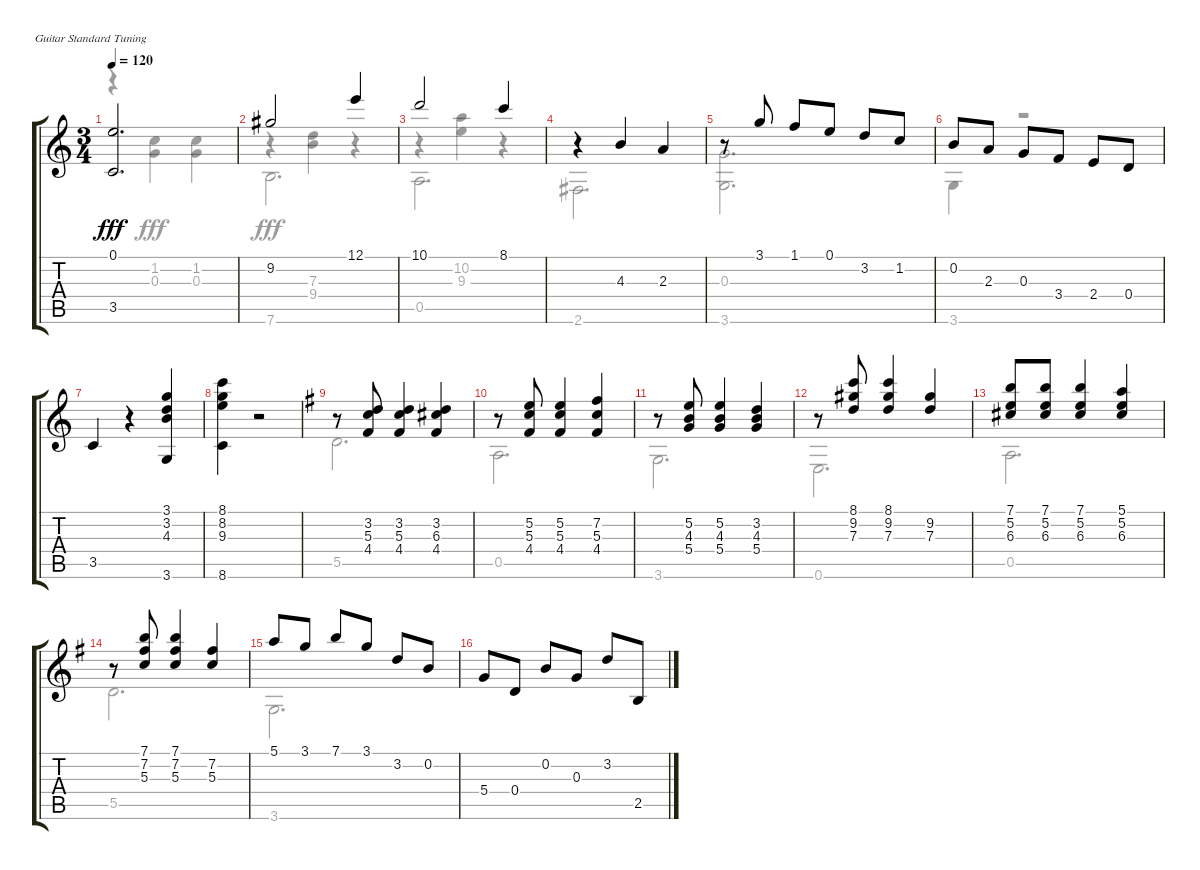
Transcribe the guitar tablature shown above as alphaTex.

\bracketExtendMode groupsimilarinstruments
\firstSystemTrackNameOrientation horizontal
\otherSystemsTrackNameOrientation horizontal
\track "" {instrument acousticguitarnylon}
\staff {score tabs}
\tuning (E4 B3 G3 D3 A2 E2)
\voice
\ts (3 4)
\tempo 120
\clef g2
\ks aminor
(0.1 3.5).2{d dy fff} |
9.2.2 12.1.4 |
10.1.2 8.1.4 |
r.4 4.3.4 2.3.4 |
r.8 3.1.8 1.1.8 0.1.8 3.2.8 1.2.8 |
0.2.8 2.3.8 0.3.8 3.4.8 2.4.8 0.4.8 |
3.5.4 r.4 (3.1 3.2 4.3 3.6).4 |
(8.1 8.2 9.3 8.6).4 r.2 |
\ks eminor
r.8 (3.2 5.3 4.4).8 (3.2 5.3 4.4).4 (3.2 6.3 4.4).4 |
r.8 (5.2 5.3 4.4).8 (5.2 5.3 4.4).4 (7.2 5.3 4.4).4 |
r.8 (5.2 4.3 5.4).8 (5.2 4.3 5.4).4 (3.2 4.3 5.4).4 |
r.8 (8.1 9.2 7.3).8 (8.1 9.2 7.3).4 (9.2 7.3).4 |
(7.1 5.2 6.3).8 (7.1 5.2 6.3).8 (7.1 5.2 6.3).4 (5.1 5.2 6.3).4 |
r.8 (7.1 7.2 5.3).8 (7.1 7.2 5.3).4 (7.2 5.3).4 |
5.1.8 3.1.8 7.1.8 3.1.8 3.2.8 0.2.8 |
5.4.8 0.4.8 0.2.8 0.3.8 3.2.8 2.5.8
\voice
\clef g2
\ottava regular
\simile none
\ks aminor
r.4{dy fff} (1.2 0.3).4 (1.2 0.3).4 |
r.4 (7.3 9.4).4 r.4 |
r.4 (10.2 9.3).4 r.4 |
2.6.2{d} |
(0.3 3.6).2{d} |
3.6.4 r.2 |
|
|
\ks eminor
5.5.2{d} |
0.5.2{d} |
3.6.2{d} |
0.6.2{d} |
0.5.2{d} |
5.5.2{d} |
3.6.2{d} |
\voice
\clef g2
\ottava regular
\simile none
\ks aminor
|
7.6.2{d} |
0.5.2{d} |
|
|
|
|
|
\ks eminor
|
|
|
|
|
|
|
